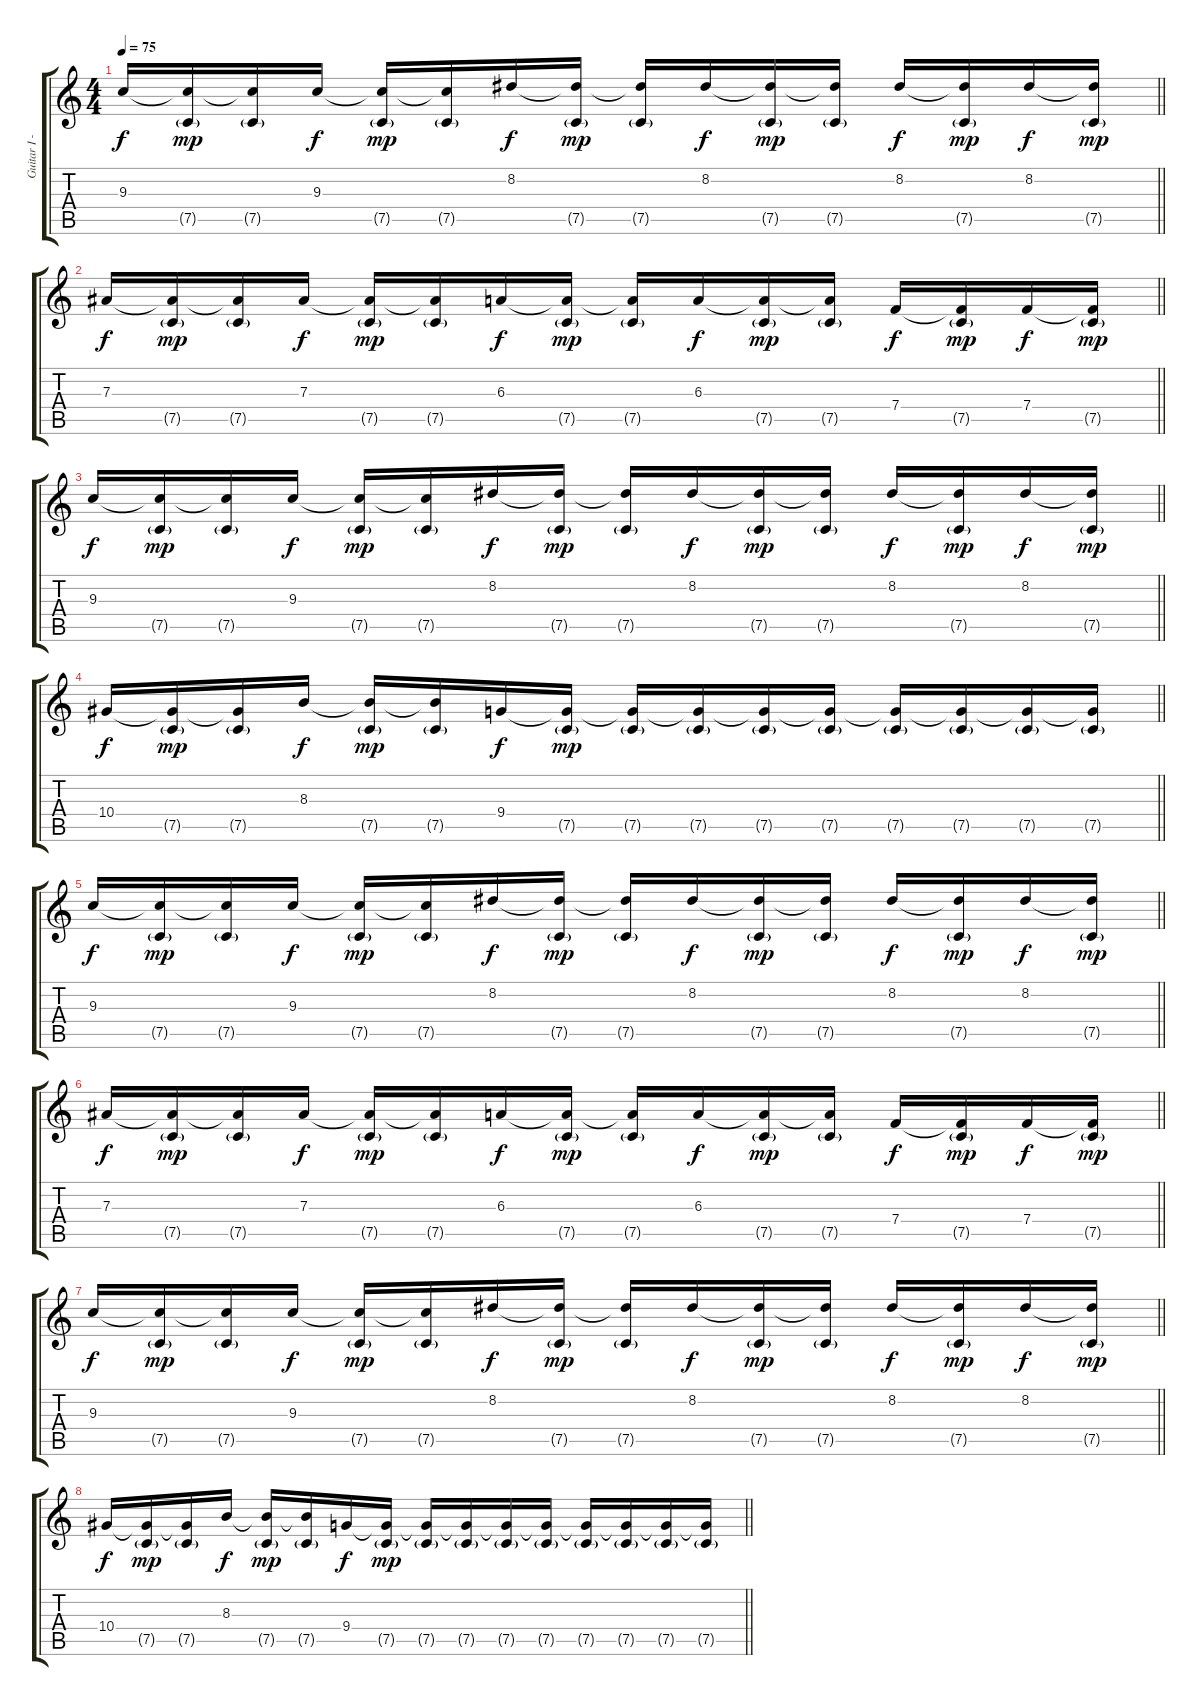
\track ("Guitar I - Martin Shirenc" "Guitar I -") {instrument distortionguitar}
\staff {score tabs}
\tuning (C4 G3 Eb3 Bb2 F2 C2) {hide}
\ts (4 4)
\tempo 75
\clef g2
\barLineRight lightlight
\ks c
9.3.16{dy f} (9.3{t} 7.5{g}).16{dy mp} (9.3{t} 7.5{g}).16 9.3.16{dy f} (9.3{t} 7.5{g}).16{dy mp} (9.3{t} 7.5{g}).16 8.2.16{dy f} (8.2{t} 7.5{g}).16{dy mp} (8.2{t} 7.5{g}).16 8.2.16{dy f} (8.2{t} 7.5{g}).16{dy mp} (8.2{t} 7.5{g}).16 8.2.16{dy f} (8.2{t} 7.5{g}).16{dy mp} 8.2.16{dy f} (8.2{t} 7.5{g}).16{dy mp} |
\barLineRight lightlight
7.3.16{dy f} (7.3{t} 7.5{g}).16{dy mp} (7.3{t} 7.5{g}).16 7.3.16{dy f} (7.3{t} 7.5{g}).16{dy mp} (7.3{t} 7.5{g}).16 6.3.16{dy f} (6.3{t} 7.5{g}).16{dy mp} (6.3{t} 7.5{g}).16 6.3.16{dy f} (6.3{t} 7.5{g}).16{dy mp} (6.3{t} 7.5{g}).16 7.4.16{dy f} (7.4{t} 7.5{g}).16{dy mp} 7.4.16{dy f} (7.4{t} 7.5{g}).16{dy mp} |
\barLineRight lightlight
9.3.16{dy f} (9.3{t} 7.5{g}).16{dy mp} (9.3{t} 7.5{g}).16 9.3.16{dy f} (9.3{t} 7.5{g}).16{dy mp} (9.3{t} 7.5{g}).16 8.2.16{dy f} (8.2{t} 7.5{g}).16{dy mp} (8.2{t} 7.5{g}).16 8.2.16{dy f} (8.2{t} 7.5{g}).16{dy mp} (8.2{t} 7.5{g}).16 8.2.16{dy f} (8.2{t} 7.5{g}).16{dy mp} 8.2.16{dy f} (8.2{t} 7.5{g}).16{dy mp} |
\barLineRight lightlight
10.4.16{dy f} (10.4{t} 7.5{g}).16{dy mp} (10.4{t} 7.5{g}).16 8.3.16{dy f} (8.3{t} 7.5{g}).16{dy mp} (8.3{t} 7.5{g}).16 9.4.16{dy f} (9.4{t} 7.5{g}).16{dy mp} (9.4{t} 7.5{g}).16 (9.4{t} 7.5{g}).16 (9.4{t} 7.5{g}).16 (9.4{t} 7.5{g}).16 (9.4{t} 7.5{g}).16 (9.4{t} 7.5{g}).16 (9.4{t} 7.5{g}).16 (9.4{t} 7.5{g}).16 |
\barLineRight lightlight
9.3.16{dy f} (9.3{t} 7.5{g}).16{dy mp} (9.3{t} 7.5{g}).16 9.3.16{dy f} (9.3{t} 7.5{g}).16{dy mp} (9.3{t} 7.5{g}).16 8.2.16{dy f} (8.2{t} 7.5{g}).16{dy mp} (8.2{t} 7.5{g}).16 8.2.16{dy f} (8.2{t} 7.5{g}).16{dy mp} (8.2{t} 7.5{g}).16 8.2.16{dy f} (8.2{t} 7.5{g}).16{dy mp} 8.2.16{dy f} (8.2{t} 7.5{g}).16{dy mp} |
\barLineRight lightlight
7.3.16{dy f} (7.3{t} 7.5{g}).16{dy mp} (7.3{t} 7.5{g}).16 7.3.16{dy f} (7.3{t} 7.5{g}).16{dy mp} (7.3{t} 7.5{g}).16 6.3.16{dy f} (6.3{t} 7.5{g}).16{dy mp} (6.3{t} 7.5{g}).16 6.3.16{dy f} (6.3{t} 7.5{g}).16{dy mp} (6.3{t} 7.5{g}).16 7.4.16{dy f} (7.4{t} 7.5{g}).16{dy mp} 7.4.16{dy f} (7.4{t} 7.5{g}).16{dy mp} |
\barLineRight lightlight
9.3.16{dy f} (9.3{t} 7.5{g}).16{dy mp} (9.3{t} 7.5{g}).16 9.3.16{dy f} (9.3{t} 7.5{g}).16{dy mp} (9.3{t} 7.5{g}).16 8.2.16{dy f} (8.2{t} 7.5{g}).16{dy mp} (8.2{t} 7.5{g}).16 8.2.16{dy f} (8.2{t} 7.5{g}).16{dy mp} (8.2{t} 7.5{g}).16 8.2.16{dy f} (8.2{t} 7.5{g}).16{dy mp} 8.2.16{dy f} (8.2{t} 7.5{g}).16{dy mp} |
\barLineRight lightlight
10.4.16{dy f} (10.4{t} 7.5{g}).16{dy mp} (10.4{t} 7.5{g}).16 8.3.16{dy f} (8.3{t} 7.5{g}).16{dy mp} (8.3{t} 7.5{g}).16 9.4.16{dy f} (9.4{t} 7.5{g}).16{dy mp} (9.4{t} 7.5{g}).16 (9.4{t} 7.5{g}).16 (9.4{t} 7.5{g}).16 (9.4{t} 7.5{g}).16 (9.4{t} 7.5{g}).16 (9.4{t} 7.5{g}).16 (9.4{t} 7.5{g}).16 (9.4{t} 7.5{g}).16
